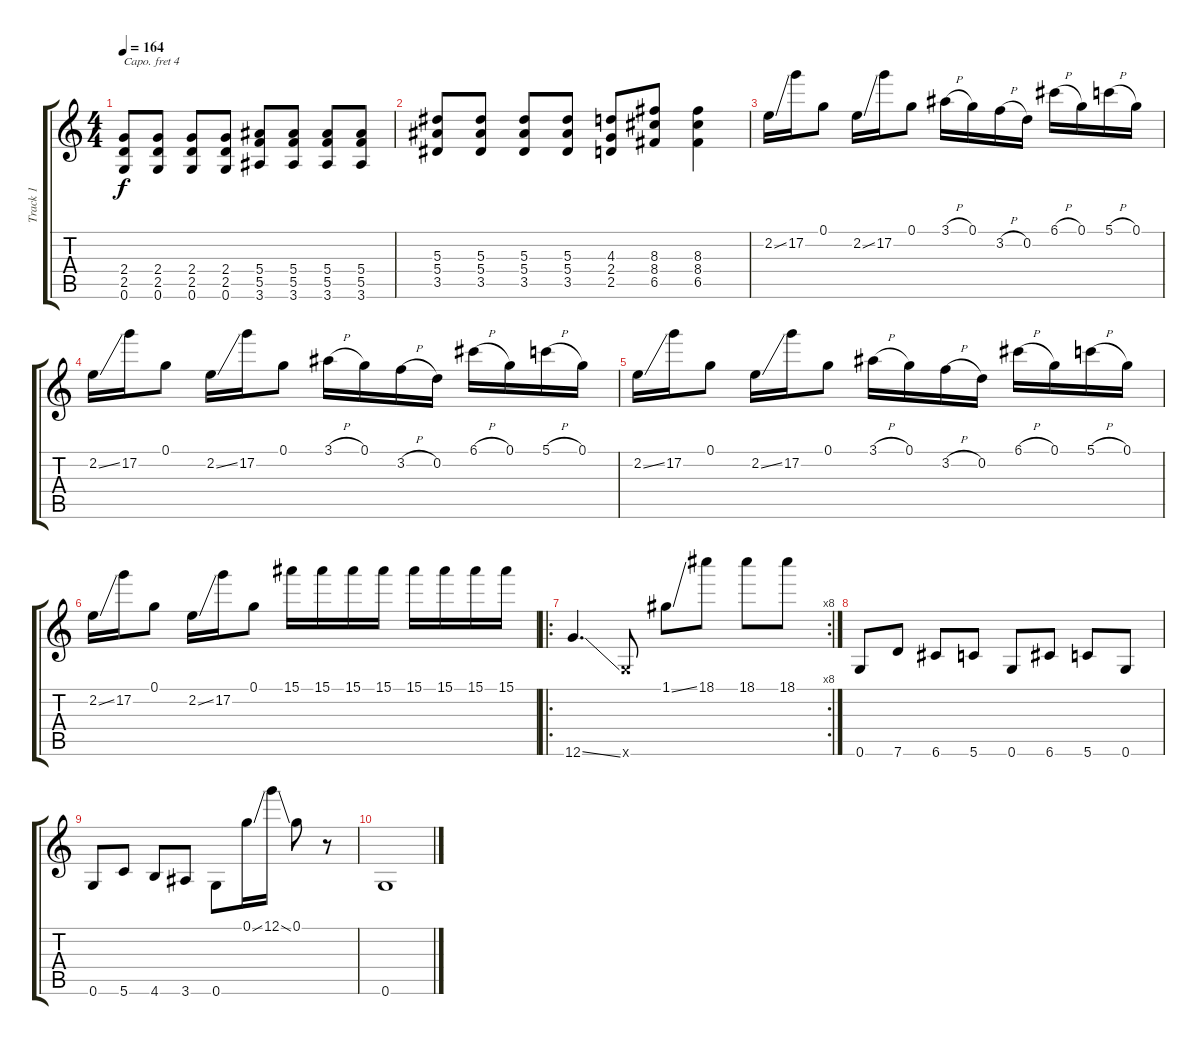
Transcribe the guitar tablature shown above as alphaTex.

\track ("Track 1" "Track 1") {instrument overdrivenguitar}
\staff {score tabs}
\capo 4
\tuning (Eb4 Bb3 Gb3 Db3 Ab2 Eb2) {hide}
\ts (4 4)
\tempo 164
\clef g2
\ks c
(2.4 2.5 0.6).8{dy f} (2.4 2.5 0.6).8 (2.4 2.5 0.6).8 (2.4 2.5 0.6).8 (5.4 5.5 3.6).8 (5.4 5.5 3.6).8 (5.4 5.5 3.6).8 (5.4 5.5 3.6).8 |
(5.3 5.4 3.5).8 (5.3 5.4 3.5).8 (5.3 5.4 3.5).8 (5.3 5.4 3.5).8 (4.3 2.4 2.5).8 (8.3 8.4 6.5).8 (8.3 8.4 6.5).4 |
2.2{ss}.16 17.2.16 0.1.8 2.2{ss}.16 17.2.16 0.1.8 3.1{h}.16 0.1.16 3.2{h}.16 0.2.16 6.1{h}.16 0.1.16 5.1{h}.16 0.1.16 |
2.2{ss}.16 17.2.16 0.1.8 2.2{ss}.16 17.2.16 0.1.8 3.1{h}.16 0.1.16 3.2{h}.16 0.2.16 6.1{h}.16 0.1.16 5.1{h}.16 0.1.16 |
2.2{ss}.16 17.2.16 0.1.8 2.2{ss}.16 17.2.16 0.1.8 3.1{h}.16 0.1.16 3.2{h}.16 0.2.16 6.1{h}.16 0.1.16 5.1{h}.16 0.1.16 |
2.2{ss}.16 17.2.16 0.1.8 2.2{ss}.16 17.2.16 0.1.8 15.1.16 15.1.16 15.1.16 15.1.16 15.1.16 15.1.16 15.1.16 15.1.16 |
\ro
\rc 8
12.6{ss}.4{d} 0.6{x}.8 1.1{ss}.8 18.1.8 18.1.8 18.1.8 |
0.6.8 7.6.8 6.6.8 5.6.8 0.6.8 6.6.8 5.6.8 0.6.8 |
0.6.8 5.6.8 4.6.8 3.6.8 0.6.8 0.1{ss}.16 12.1{ss}.16 0.1.8 r.8 |
0.6.1
